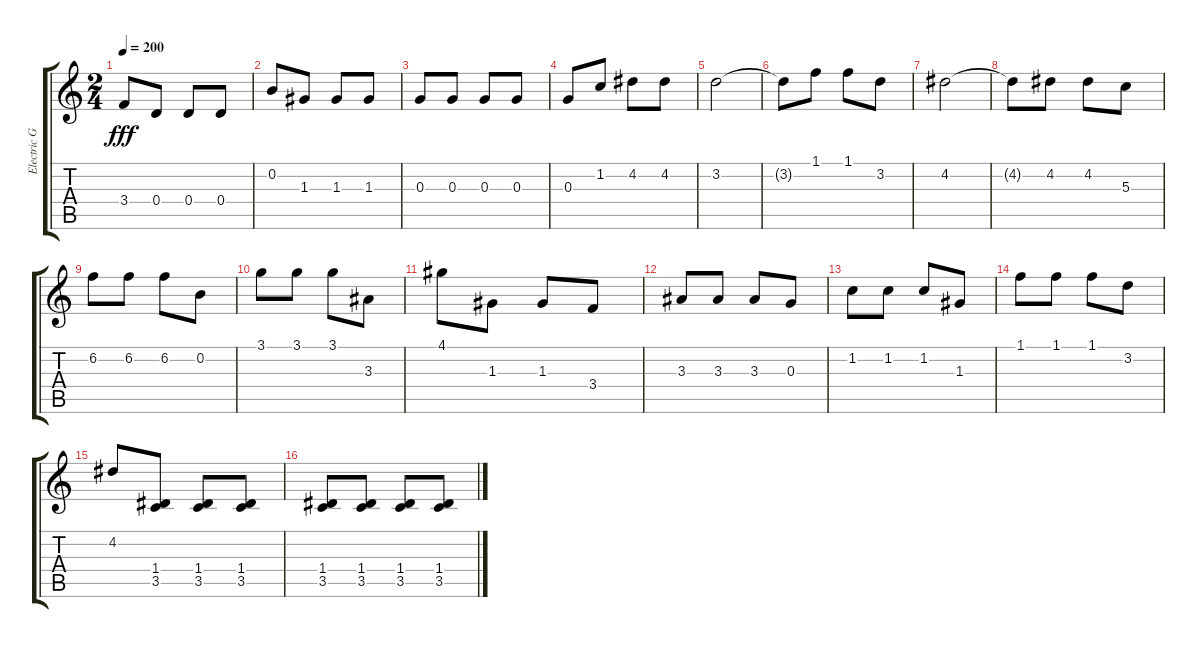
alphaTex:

\track ("Electric Guitar 3" "Electric G") {instrument distortionguitar}
\staff {score tabs}
\tuning (E4 B3 G3 D3 A2 E2) {hide}
\ts (2 4)
\tempo 200
\clef g2
\ks c
3.4.8{dy fff} 0.4.8 0.4.8 0.4.8 |
0.2.8 1.3.8 1.3.8 1.3.8 |
0.3.8 0.3.8 0.3.8 0.3.8 |
0.3.8 1.2.8 4.2.8 4.2.8 |
3.2.2 |
3.2{t}.8 1.1.8 1.1.8 3.2.8 |
4.2.2 |
4.2{t}.8 4.2.8 4.2.8 5.3.8 |
6.2.8 6.2.8 6.2.8 0.2.8 |
3.1.8 3.1.8 3.1.8 3.3.8 |
4.1.8 1.3.8 1.3.8 3.4.8 |
3.3.8 3.3.8 3.3.8 0.3.8 |
1.2.8 1.2.8 1.2.8 1.3.8 |
1.1.8 1.1.8 1.1.8 3.2.8 |
4.2.8 (1.4 3.5).8 (1.4 3.5).8 (1.4 3.5).8 |
(1.4 3.5).8 (1.4 3.5).8 (1.4 3.5).8 (1.4 3.5).8
